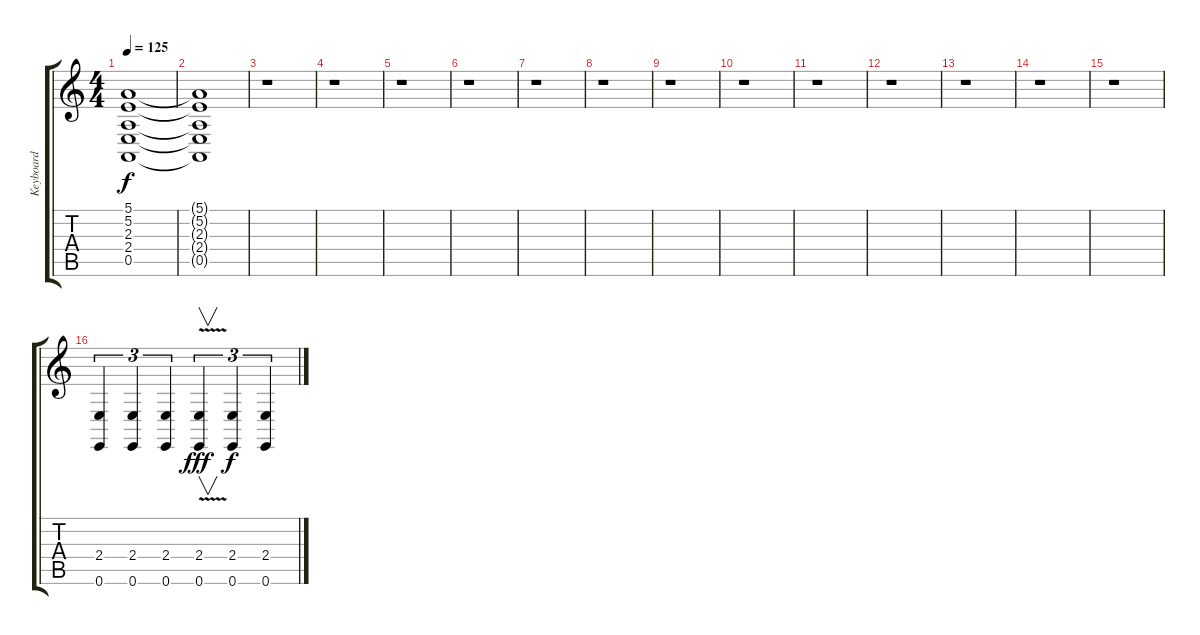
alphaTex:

\track ("Keyboard" "Keyboard") {instrument vibraphone}
\staff {score tabs}
\tuning (E4 B3 G3 D3 A2 E2) {hide}
\ts (4 4)
\tempo 125
\clef g2
\ks c
(5.1{t} 5.2{t} 2.3{t} 2.4{t} 0.5{t}).1{dy f} |
(5.1{t} 5.2{t} 2.3{t} 2.4{t} 0.5{t}).1 |
r.1 |
r.1 |
r.1 |
r.1 |
r.1 |
r.1 |
r.1 |
r.1 |
r.1 |
r.1 |
r.1 |
r.1 |
r.1 |
(2.4 0.6).4{tu (3 2) volume 9 instrument bassoon} (2.4 0.6).4{tu (3 2)} (2.4 0.6).4{tu (3 2)} (2.4 0.6{v}).4{v tu (3 2) dy fff} (2.4 0.6).4{tu (3 2) dy f} (2.4 0.6).4{tu (3 2)}
